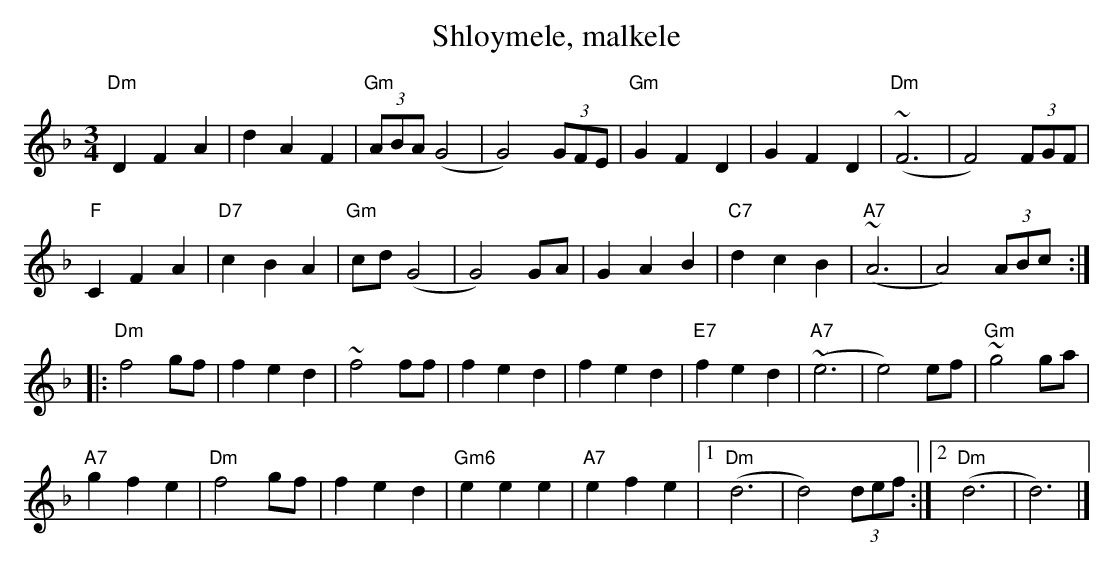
X:1
T:Shloymele, malkele
M:3/4
K:Dm
"Dm"D2F2A2|d2A2F2|"Gm"(3ABA (G4|G4) (3GFE|"Gm"G2F2D2|G2F2D2|"Dm"  (~F6|F4) (3FGF|
"F"C2F2A2|"D7"c2B2A2|"Gm"cd (G4|G4) GA| G2A2B2|"C7"d2c2B2|"A7"(~A6|A4) (3ABc:|
|:"Dm"f4 gf|f2e2d2|~f4 ff|f2e2d2|f2e2d2|"E7"f2e2d2|"A7"(~e6|e4) ef|"Gm"~g4 ga|
"A7"g2f2e2|"Dm"f4 gf| f2 e2 d2| "Gm6" e2e2e2|"A7"e2f2e2|1"Dm"(d6|d4)(3def:|2"Dm"(d6|d6)|]
